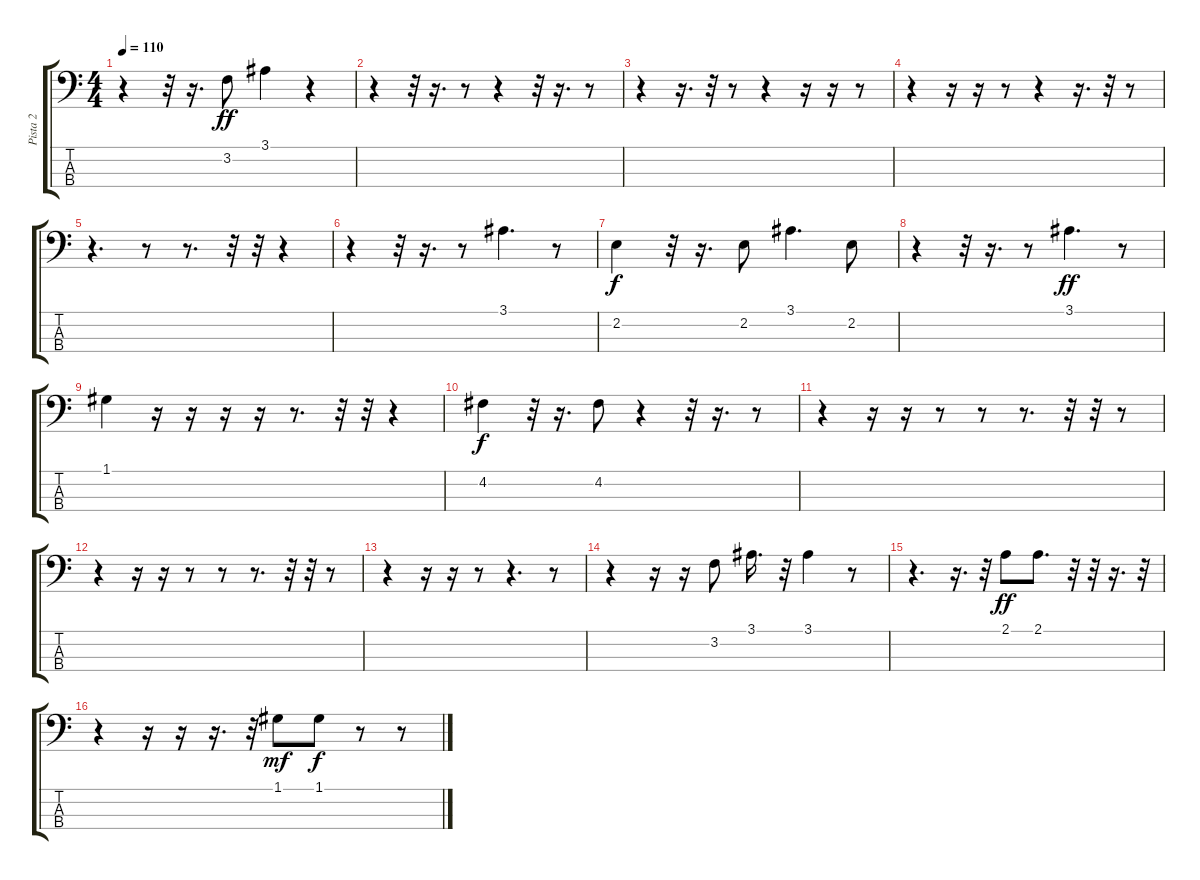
\track ("Pista 2" "Pista 2") {solo instrument electricbassfinger}
\staff {score tabs}
\tuning (G2 D2 A1 E1) {hide}
\ts (4 4)
\tempo 110
\clef f4
\ks c
r.4{dy f} r.32 r.16{d} 3.2.8{dy ff} 3.1.4 r.4 |
r.4 r.32 r.16{d} r.8 r.4 r.32 r.16{d} r.8 |
r.4 r.16{d} r.32 r.8 r.4 r.16 r.16 r.8 |
r.4 r.16 r.16 r.8 r.4 r.16{d} r.32 r.8 |
r.4{d} r.8 r.8{d} r.32 r.32 r.4 |
r.4 r.32 r.16{d} r.8 3.1.4{d} r.8 |
2.2.4{dy f} r.32 r.16{d} 2.2.8 3.1.4{d} 2.2.8 |
r.4 r.32 r.16{d} r.8 3.1.4{d dy ff} r.8 |
1.1.4 r.16 r.16 r.16 r.16 r.8{d} r.32 r.32 r.4 |
4.2.4{dy f} r.32 r.16{d} 4.2.8 r.4 r.32 r.16{d} r.8 |
r.4 r.16 r.16 r.8 r.8 r.8{d} r.32 r.32 r.8 |
r.4 r.16 r.16 r.8 r.8 r.8{d} r.32 r.32 r.8 |
r.4 r.16 r.16 r.8 r.4{d} r.8 |
r.4 r.16 r.16 3.2.8 3.1.16{d} r.32 3.1.4 r.8 |
r.4{d} r.16{d} r.32 2.1.8{dy ff} 2.1.8{d} r.32 r.32 r.16{d} r.32 |
r.4 r.16 r.16 r.16{d} r.32 1.1.8{dy mf} 1.1.8{dy f} r.8 r.8
